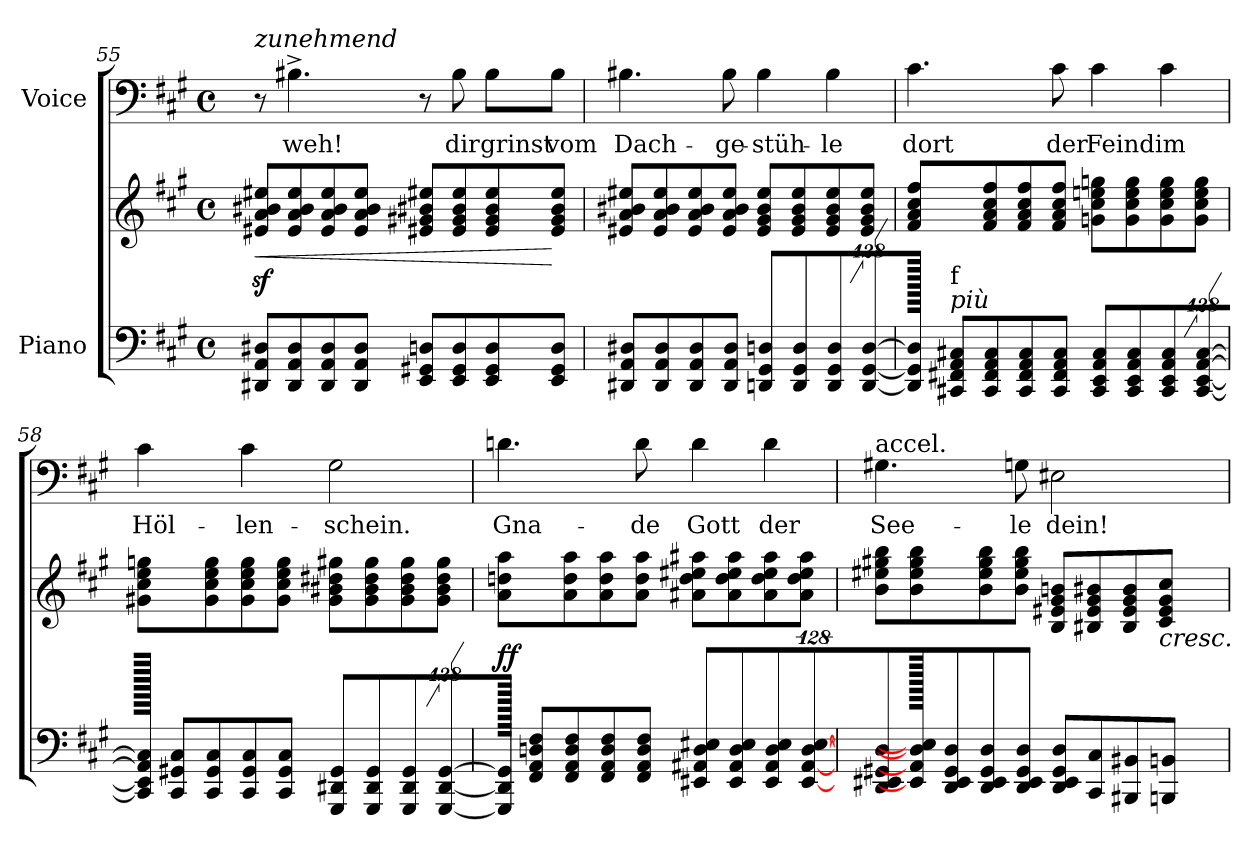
**kern	**kern	**dynam	**kern	**text
*part2	*part2	*part2	*part1	*part1
*staff3	*staff2	*staff2/3	*staff1	*staff1
*I"Piano	*	*	*I"Voice	*
*clefF4	*clefG2	*	*clefF4	*
*k[f#c#g#]	*k[f#c#g#]	*	*k[f#c#g#]	*
*A:	*A:	*	*A:	*
*M4/4	*M4/4	*	*M4/4	*
*met(c)	*met(c)	*	*met(c)	*
=55	=55	=55	=55	=55
!	!	!	!LO:TX:a:i:t=zunehmend	!
!	!	!LO:HP:b	!	!
8DD#Xi/ 8AAi 8D#XiL	8e#Xi/z 8aiz 8b#Xiz 8ee#XizL	<	8r	.
!	!	!	!	!LO:LY:b:color=#000000
8DD#i/ 8AAi 8D#i	8e#i/ 8ai 8b#i 8ee#i	.	4.B#X^i\	weh!
8DD#i/ 8AAi 8D#i	8e#i/ 8ai 8b#i 8ee#i	.	.	.
8DD#i/ 8AAi 8D#iJ	8e#i/ 8ai 8b#i 8ee#iJ	.	.	.
8EEi/ 8GG#Xi 8DniL	8e#Xi/ 8g#Xi 8b#Xi 8ee#XiL	.	8r	.
!	!	!	!	!LO:LY:b:color=#000000
8EEi/ 8GG#i 8Di	8e#i/ 8g#i 8b#i 8ee#i	.	8B#i\	dir
!	!	!	!	!LO:LY:b:color=#000000
8EEi/ 8GG#i 8Di	8e#i/ 8g#i 8b#i 8ee#i	.	8B#i\L	grinst
!	!	!	!	!LO:LY:b:color=#000000
8EEi/ 8GG#i 8DiJ	8e#i/ 8g#i 8b#i 8ee#iJ	[	8B#i\J	vom
!!LO:LB:g=z
=56	=56	=56	=56	=56
!	!	!	!	!LO:LY:b:color=#000000
1024ryy	8e#Xi/ 8ai 8b#Xi 8ee#XiL	.	4.B#Xi\	Dach-
8DD#Xi/ 8AAi 8D#XiL	.	.	.	.
.	8e#i/ 8ai 8b#i 8ee#i	.	.	.
8DD#i/ 8AAi 8D#i	.	.	.	.
.	8e#i/ 8ai 8b#i 8ee#i	.	.	.
8DD#i/ 8AAi 8D#i	.	.	.	.
!	!	!	!	!LO:LY:b:color=#000000
.	8e#i/ 8ai 8b#i 8ee#iJ	.	8B#i\	-ge-
8DD#i/ 8AAi 8D#iJ	.	.	.	.
!	!	!	!	!LO:LY:b:color=#000000
.	8e#i/ 8g#i 8b#i 8ee#iL	.	4B#i\	-stüh-
8DDni/ 8GG#i 8DniL	.	.	.	.
.	8e#i/ 8g#i 8b#i 8ee#i	.	.	.
8DDi/ 8GG#i 8Di	.	.	.	.
!	!	!	!	!LO:LY:b:color=#000000
.	8e#i/ 8g#i 8b#i 8ee#i	.	4B#i\	-le
8DDi/ 8GG#i 8Di	.	.	.	.
.	8e#i/ 8g#i 8b#i 8ee#iJ	.	.	.
[1024%127DDi/ [1024%127GG#i [1024%127Di	.	.	.	.
=57	=57	=57	=57	=57
!	!	!	!	!LO:LY:b:color=#000000
1024DDi/] 1024GG#i] 1024Di]J	8f#i/ 8ai 8cc#i 8ff#iL	.	4.c#i\	dort
!LO:TX:a:i:t=più	!	!	!	!
!LO:TX:t=f	!	!	!	!
8CC#Xi/ 8FF#Xi 8AAi 8C#XiL	.	.	.	.
.	8f#i/ 8ai 8cc#i 8ff#i	.	.	.
8CC#i/ 8FF#i 8AAi 8C#i	.	.	.	.
.	8f#i/ 8ai 8cc#i 8ff#i	.	.	.
8CC#i/ 8FF#i 8AAi 8C#i	.	.	.	.
!	!	!	!	!LO:LY:b:color=#000000
.	8f#i/ 8ai 8cc#i 8ff#iJ	.	8c#i\	der
8CC#i/ 8FF#i 8AAi 8C#iJ	.	.	.	.
!	!	!	!	!LO:LY:b:color=#000000
.	8gni\ 8cc#i 8eeni 8ggniL	.	4c#i\	Feind
8CC#i/ 8EEi 8AAi 8C#iL	.	.	.	.
.	8gi\ 8cc#i 8eei 8ggi	.	.	.
8CC#i/ 8EEi 8AAi 8C#i	.	.	.	.
!	!	!	!	!LO:LY:b:color=#000000
.	8gi\ 8cc#i 8eei 8ggi	.	4c#i\	im
8CC#i/ 8EEi 8AAi 8C#i	.	.	.	.
.	8gi\ 8cc#i 8eei 8ggiJ	.	.	.
[1024%127CC#i/ [1024%127EEi [1024%127AAi [1024%127C#i	.	.	.	.
=58	=58	=58	=58	=58
!	!	!	!	!LO:LY:b:color=#000000
1024CC#i/] 1024EEi] 1024AAi] 1024C#i]J	8g#Xi\ 8cc#i 8eei 8ggniL	.	4c#i\	Höl-
8CC#i/ 8GG#Xi 8C#iL	.	.	.	.
.	8g#i\ 8cc#i 8eei 8ggi	.	.	.
8CC#i/ 8GG#i 8C#i	.	.	.	.
!	!	!	!	!LO:LY:b:color=#000000
.	8g#i\ 8cc#i 8eei 8ggi	.	4c#i\	-len-
8CC#i/ 8GG#i 8C#i	.	.	.	.
.	8g#i\ 8cc#i 8eei 8ggiJ	.	.	.
8CC#i/ 8GG#i 8C#iJ	.	.	.	.
!	!	!	!	!LO:LY:b:color=#000000
.	8g#i\ 8b#Xi 8dd#Xi 8gg#XiL	.	2G#i\	-schein.
8GGG#i/ 8DD#Xi 8GG#iL	.	.	.	.
.	8g#i\ 8b#i 8dd#i 8gg#i	.	.	.
8GGG#i/ 8DD#i 8GG#i	.	.	.	.
.	8g#i\ 8b#i 8dd#i 8gg#i	.	.	.
8GGG#i/ 8DD#i 8GG#i	.	.	.	.
.	8g#i\ 8b#i 8dd#i 8gg#iJ	.	.	.
[1024%127GGG#i/ [1024%127DD#i [1024%127GG#i	.	.	.	.
!!LO:LB:g=z
=59	=59	=59	=59	=59
!	!	!	!	!LO:LY:b:color=#000000
1024GGG#i/] 1024DD#i] 1024GG#i]J	8ai\ 8ddni 8aaiL	ff	4.dni\	Gna-
8FF#i/ 8AAi 8Dni 8F#iL	.	.	.	.
.	8ai\ 8ddi 8aai	.	.	.
8FF#i/ 8AAi 8Di 8F#i	.	.	.	.
.	8ai\ 8ddi 8aai	.	.	.
8FF#i/ 8AAi 8Di 8F#i	.	.	.	.
!	!	!	!	!LO:LY:b:color=#000000
.	8ai\ 8ddi 8aaiJ	.	8di\	-de
8FF#i/ 8AAi 8Di 8F#iJ	.	.	.	.
!	!	!	!	!LO:LY:b:color=#000000
.	8a#Xi\ 8ddi 8ee#Xi 8aa#XiL	.	4di\	Gott
8EE#Xi/ 8AA#Xi 8Di 8E#XiL	.	.	.	.
.	8a#i\ 8ddi 8ee#i 8aa#i	.	.	.
8EE#i/ 8AA#i 8Di 8E#i	.	.	.	.
!	!	!	!	!LO:LY:b:color=#000000
.	8a#i\ 8ddi 8ee#i 8aa#i	.	4di\	der
8EE#i/ 8AA#i 8Di 8E#i	.	.	.	.
.	8a#i\ 8ddi 8ee#i 8aa#iJ	.	.	.
[1024%127EE#i/ [1024%127AA#i [1024%127Di [1024%127E#i	.	.	.	.
=60	=60	=60	=60	=60
!	!	!	!LO:TX:t=accel.	!
!	!	!	!	!LO:LY:b:color=#000000
8DDi/ 8EE#Xi 8GG#Xi 8DiL	8bi\ 8ee#Xi 8gg#Xi 8bbiL	.	4.G#Xi\	See-
1024EE#i/] 1024AA#i] 1024Di] 1024E#i]J	8bi\ 8ee#i 8gg#i 8bbi	[	.	.
8DDi/ 8EE#i 8GG#i 8Di	.	.	.	.
.	8bi\ 8ee#i 8gg#i 8bbi	.	.	.
8DDi/ 8EE#i 8GG#i 8Di	.	.	.	.
!	!	!	!	!LO:LY:b:color=#000000
.	8bi\ 8ee#i 8gg#i 8bbiJ	.	8Gni\	-le
8DDi/ 8EE#i 8GG#i 8DiJ	.	.	.	.
!	!	!	!	!LO:LY:b:color=#000000
.	8Bi/ 8e#Xi 8g#i 8bniL	.	2E#Xi\	dein!
8DDi/ 8EE#i 8GG#i 8DiL	.	.	.	.
.	8B#Xi/ 8e#i 8g#i 8b#Xi	.	.	.
8CC#i/ 8C#i	.	.	.	.
.	8B#i/ 8e#i 8g#i 8b#i	.	.	.
8BBB#Xi/ 8BB#Xi	.	.	.	.
!	!	!LO:HP:b	!	!
.	8c#i/ 8e#i 8g#i 8cc#iJ	<	.	.
8BBBni/ 8BBniJ	.	.	.	.
.	1024ryy	.	1024ryy	.
=	=	=	=	=
*-	*-	*-	*-	*-
